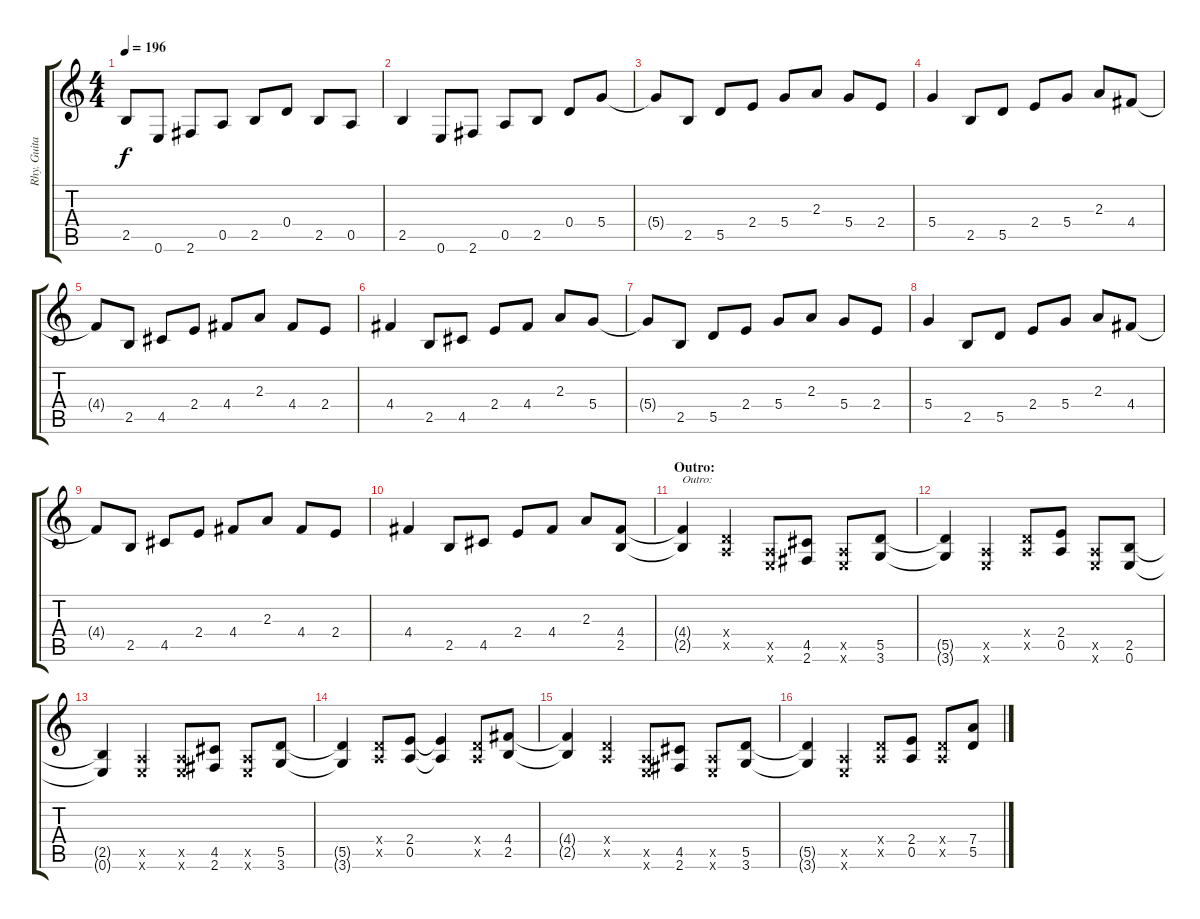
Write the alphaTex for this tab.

\track ("Rhy. Guitar 2" "Rhy. Guita") {instrument distortionguitar}
\staff {score tabs}
\tuning (E4 B3 G3 D3 A2 E2) {hide}
\ts (4 4)
\tempo 196
\clef g2
\ks c
2.5{t}.8{dy f} 0.6.8 2.6.8 0.5.8 2.5.8 0.4.8 2.5.8 0.5.8 |
2.5.4 0.6.8 2.6.8 0.5.8 2.5.8 0.4.8 5.4.8 |
5.4{t}.8 2.5.8 5.5.8 2.4.8 5.4.8 2.3.8 5.4.8 2.4.8 |
5.4.4 2.5.8 5.5.8 2.4.8 5.4.8 2.3.8 4.4.8 |
4.4{t}.8 2.5.8 4.5.8 2.4.8 4.4.8 2.3.8 4.4.8 2.4.8 |
4.4.4 2.5.8 4.5.8 2.4.8 4.4.8 2.3.8 5.4.8 |
5.4{t}.8 2.5.8 5.5.8 2.4.8 5.4.8 2.3.8 5.4.8 2.4.8 |
5.4.4 2.5.8 5.5.8 2.4.8 5.4.8 2.3.8 4.4.8 |
4.4{t}.8 2.5.8 4.5.8 2.4.8 4.4.8 2.3.8 4.4.8 2.4.8 |
4.4.4 2.5.8 4.5.8 2.4.8 4.4.8 2.3.8 (4.4 2.5).8 |
\section ("" "Outro:")
(4.4{t} 2.5{t}).4{txt "Outro:"} (0.4{x} 0.5{x}).4 (0.5{x} 0.6{x}).8 (4.5 2.6).8 (0.5{x} 0.6{x}).8 (5.5 3.6).8 |
(5.5{t} 3.6{t}).4 (0.5{x} 0.6{x}).4 (0.4{x} 0.5{x}).8 (2.4 0.5).8 (0.5{x} 0.6{x}).8 (2.5 0.6).8 |
(2.5{t} 0.6{t}).4 (0.5{x} 0.6{x}).4 (0.5{x} 0.6{x}).8 (4.5 2.6).8 (0.5{x} 0.6{x}).8 (5.5 3.6).8 |
(5.5{t} 3.6{t}).4 (0.4{x} 0.5{x}).8 (2.4 0.5).8 (2.4{t} 0.5{t}).4 (0.4{x} 0.5{x}).8 (4.4 2.5).8 |
(4.4{t} 2.5{t}).4 (0.4{x} 0.5{x}).4 (0.5{x} 0.6{x}).8 (4.5 2.6).8 (0.5{x} 0.6{x}).8 (5.5 3.6).8 |
(5.5{t} 3.6{t}).4 (0.5{x} 0.6{x}).4 (0.4{x} 0.5{x}).8 (2.4 0.5).8 (0.4{x} 0.5{x}).8 (7.4 5.5).8
